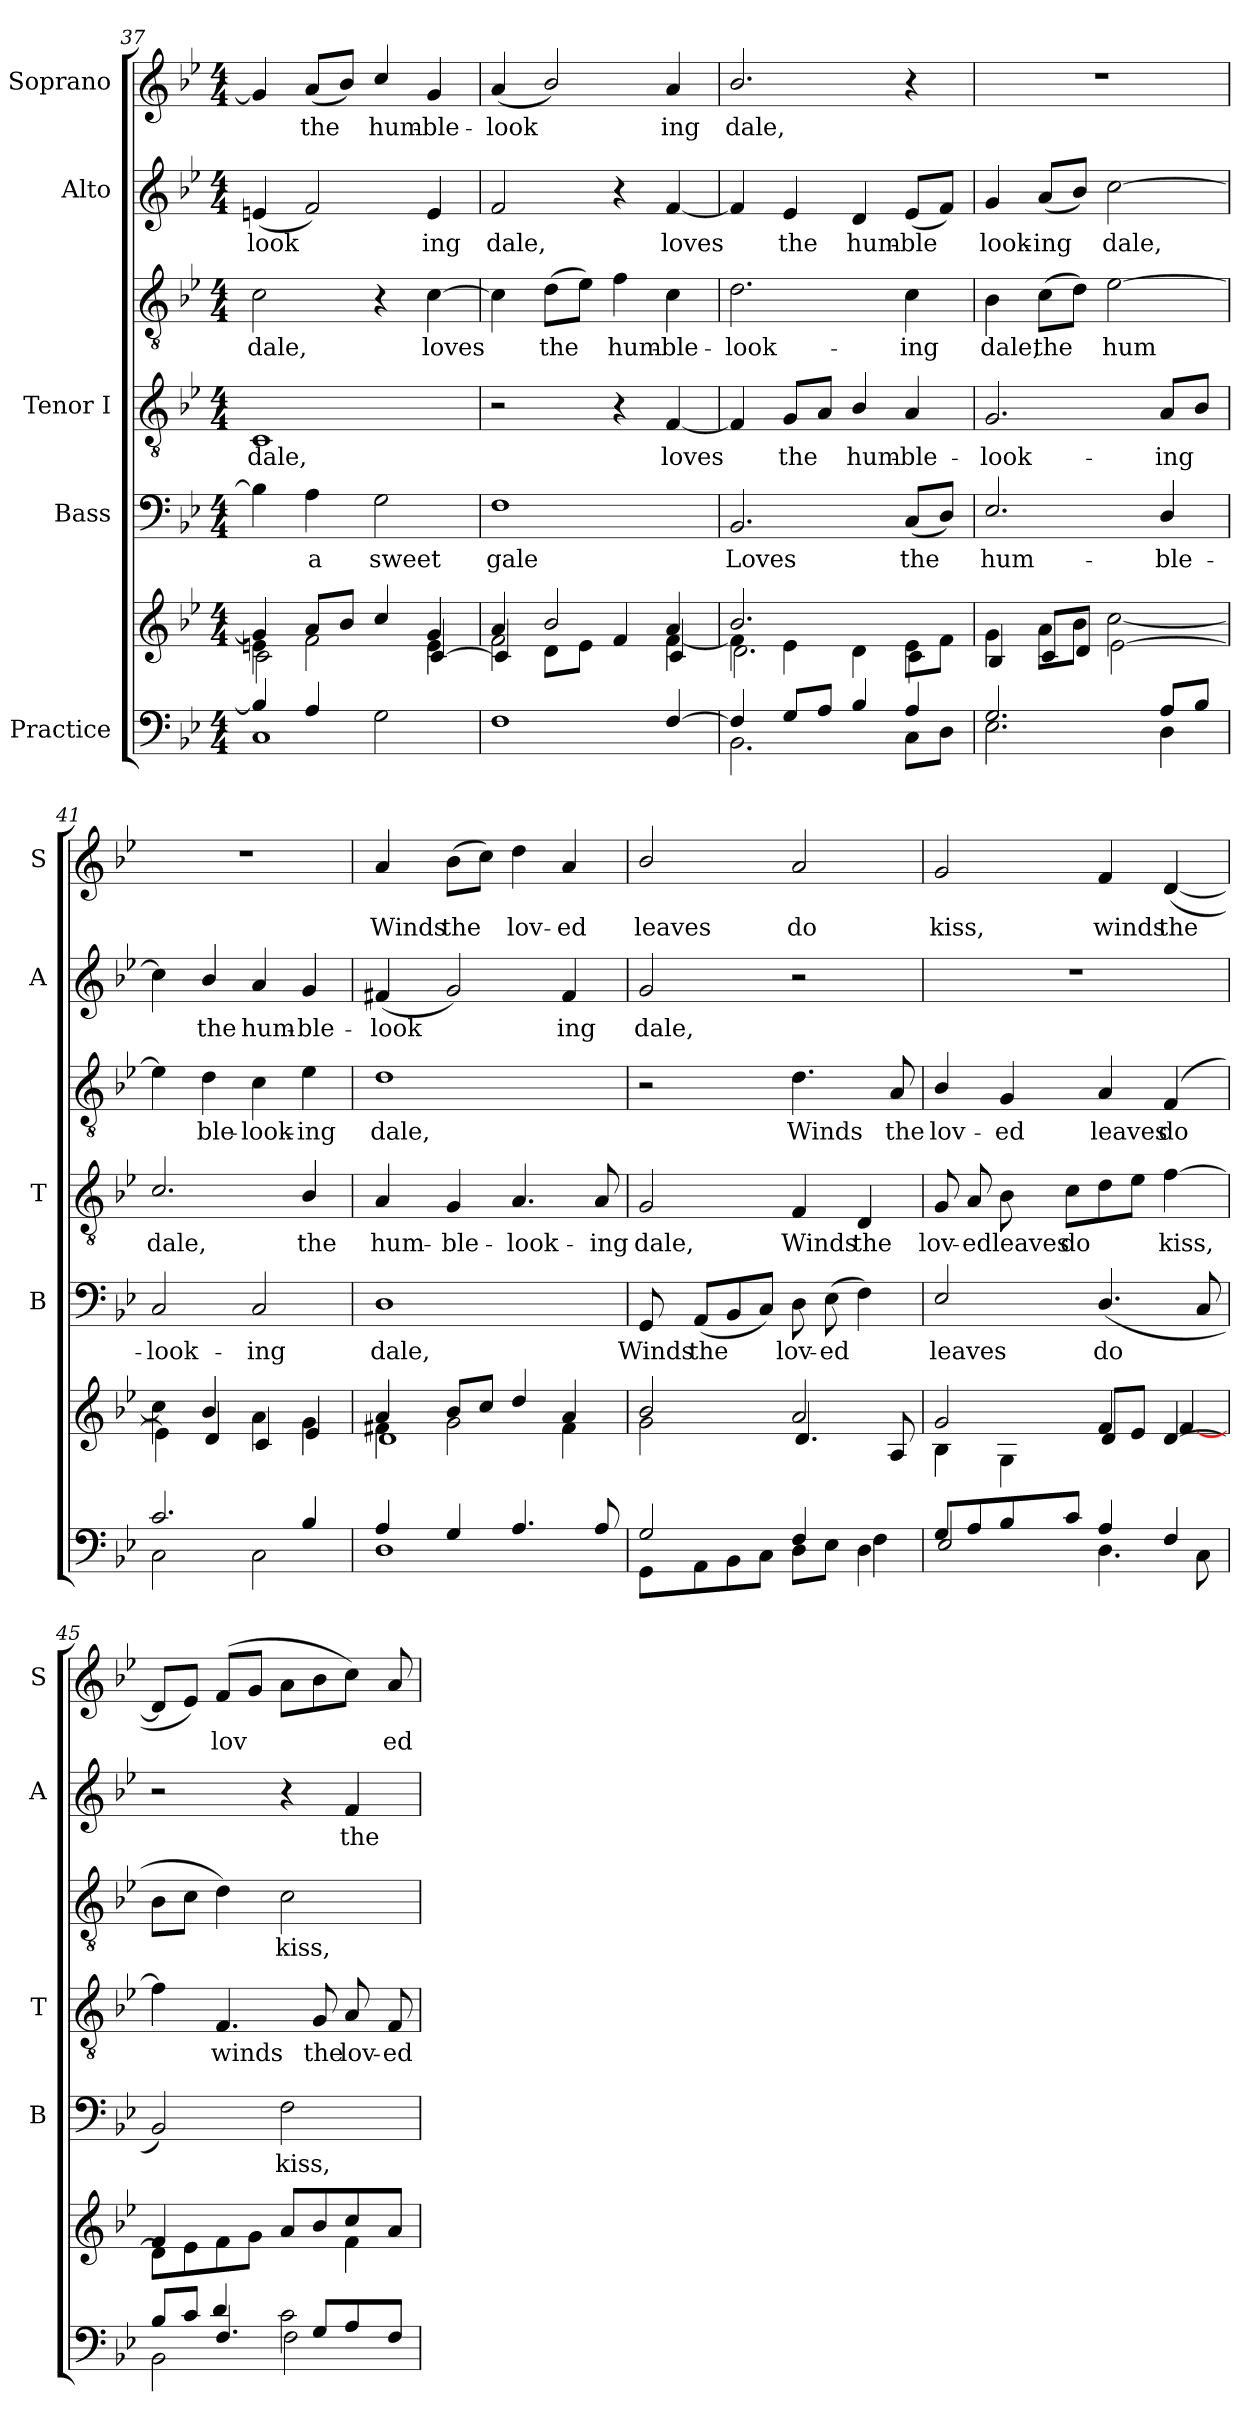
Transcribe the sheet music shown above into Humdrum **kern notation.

**kern	**kern	**kern	**text	**kern	**text	**kern	**text	**kern	**text	**kern	**text
*part5	*part5	*part4	*part4	*part3	*part3	*part3	*part3	*part2	*part2	*part1	*part1
*staff7	*staff6	*staff5	*staff5	*staff4	*staff4	*staff3	*staff3	*staff2	*staff2	*staff1	*staff1
*I"Practice	*	*I"Bass	*	*I"Tenor I	*	*	*	*I"Alto	*	*I"Soprano	*
*	*	*I'B	*	*I'T	*	*	*	*I'A	*	*I'S	*
*clefF4	*clefG2	*clefF4	*	*clefGv2	*	*clefGv2	*	*clefG2	*	*clefG2	*
*k[b-e-]	*k[b-e-]	*k[b-e-]	*	*k[b-e-]	*	*k[b-e-]	*	*k[b-e-]	*	*k[b-e-]	*
*B-:	*B-:	*B-:	*	*B-:	*	*B-:	*	*B-:	*	*B-:	*
*M4/4	*M4/4	*M4/4	*	*M4/4	*	*M4/4	*	*M4/4	*	*M4/4	*
=37	=37	=37	=37	=37	=37	=37	=37	=37	=37	=37	=37
*^	*^	*	*	*	*	*	*	*	*	*	*
*	*	*	*^	*	*	*	*	*	*	*	*	*	*
!	!	!	!	!	!	!	!	!LO:LY:b	!	!LO:LY:b	!	!LO:LY:b	!	!
1C	4B-/]	4g/]	4en\	2c\	4B-\]	.	1C	dale,	2c\	dale,	(<4en/	-look­	4g/]	.
!	!	!	!	!	!	!LO:LY:b	!	!	!	!	!	!	!	!LO:LY:b
.	4A/	8a/L	2f\	.	4A\	a	.	.	.	.	2f/)	.	(<8a/L	the
.	.	8b-/J	.	.	.	.	.	.	.	.	.	.	8b-/J)	.
!	!	!	!	!	!	!LO:LY:b	!	!	!	!	!	!	!	!LO:LY:b
.	2G\	4cc/	.	4ryy	2G\	sweet	.	.	4r	.	.	.	4cc/	hum-
!	!	!	!	!	!	!	!	!	!	!LO:LY:b	!	!LO:LY:b	!	!LO:LY:b
.	.	4g/	4e\	[4c/	.	.	.	.	[4c\	loves	4e/	ing	4g/	-ble-
!!LO:LB:g=z
=38	=38	=38	=38	=38	=38	=38	=38	=38	=38	=38	=38	=38	=38	=38
!	!	!	!	!	!	!LO:LY:b	!	!	!	!	!	!LO:LY:b	!	!LO:LY:b
2ryy	1F	4a/	2f\	4c/]	1F	gale	2r	.	4c\]	.	2f/	dale,	(<4a/	-look­
!	!	!	!	!	!	!	!	!	!	!LO:LY:b	!	!	!	!
.	.	2b-/	.	8d\L	.	.	.	.	(>8d\L	the	.	.	2b-/)	.
.	.	.	.	8e-\J	.	.	.	.	8e-\J)	.	.	.	.	.
!	!	!	!	!	!	!	!	!	!	!LO:LY:b	!	!	!	!
4ryy	.	.	4ryy	4f/	.	.	4r	.	4f\	hum-	4r	.	.	.
!	!	!	!	!	!	!	!	!LO:LY:b	!	!LO:LY:b	!	!LO:LY:b	!	!LO:LY:b
[>4F/	.	4a/	[<4f\	4c/	.	.	[4F/	-loves	4c\	-ble-	[4f/	loves	4a/	ing
=39	=39	=39	=39	=39	=39	=39	=39	=39	=39	=39	=39	=39	=39	=39
!	!	!	!	!	!	!LO:LY:b	!	!	!	!LO:LY:b	!	!	!	!LO:LY:b
4F/]	2.BB-\	2.b-/	4f\]	2.d\	2.BB-/	Loves	4F/]	.	2.d\	look-	4f/]	.	2.b-/	dale,
!	!	!	!	!	!	!	!	!LO:LY:b	!	!	!	!LO:LY:b	!	!
8G/L	.	.	4e-\	.	.	.	8G/L	the	.	.	4e-/	the	.	.
8A/J	.	.	.	.	.	.	8A/J	.	.	.	.	.	.	.
!	!	!	!	!	!	!	!	!LO:LY:b	!	!	!	!LO:LY:b	!	!
4B-/	.	.	4d\	.	.	.	4B-/	hum-	.	.	4d/	hum-	.	.
!	!	!	!	!	!	!LO:LY:b	!	!LO:LY:b	!	!LO:LY:b	!	!LO:LY:b	!	!
4A/	8C\L	4ryy	8e-\L	4c\	(<8C/L	the	4A/	-ble-	4c\	-ing	(<8e-/L	-ble­	4r	.
.	8D\J	.	8f\J	.	8D/J)	.	.	.	.	.	8f/J)	.	.	.
=40	=40	=40	=40	=40	=40	=40	=40	=40	=40	=40	=40	=40	=40	=40
!	!	!	!	!	!	!LO:LY:b	!	!LO:LY:b	!	!LO:LY:b	!	!LO:LY:b	!	!
2.G/	2.E-\	1ryy	4g\	4B-/	2.E-/	hum-	2.G/	look-	4B-\	-dale,	4g/	look-	1r	.
!	!	!	!	!	!	!	!	!	!	!LO:LY:b	!	!LO:LY:b	!	!
.	.	.	8a\L	8c/L	.	.	.	.	(>8c\L	the	(<8a/L	-ing	.	.
.	.	.	8b-\J	8d/J	.	.	.	.	8d\J)	.	8b-/J)	.	.	.
!	!	!	!	!	!	!	!	!	!	!LO:LY:b	!	!LO:LY:b	!	!
.	.	.	[<2cc\	[2e-\	.	.	.	.	[2e-\	hum­	[2cc\	dale,	.	.
!	!	!	!	!	!	!LO:LY:b	!	!LO:LY:b	!	!	!	!	!	!
8A/L	4D\	.	.	.	4D/	-ble-	8A/L	-ing	.	.	.	.	.	.
8B-/J	.	.	.	.	.	.	8B-/J	.	.	.	.	.	.	.
=41	=41	=41	=41	=41	=41	=41	=41	=41	=41	=41	=41	=41	=41	=41
!	!	!	!	!	!	!LO:LY:b	!	!LO:LY:b	!	!	!	!	!	!
2.c/	2C\	1ryy	4cc\]	4e-\]	2C/	-look-	2.c/	dale,	4e-\]	.	4cc\]	.	1r	.
!	!	!	!	!	!	!	!	!	!	!LO:LY:b	!	!LO:LY:b	!	!
.	.	.	4b-/	4d/	.	.	.	.	4d\	ble-	4b-/	the	.	.
!	!	!	!	!	!	!LO:LY:b	!	!	!	!LO:LY:b	!	!LO:LY:b	!	!
.	2C\	.	4a\	4c/	2C/	-ing	.	.	4c\	-look-	4a/	hum-	.	.
!	!	!	!	!	!	!	!	!LO:LY:b	!	!LO:LY:b	!	!LO:LY:b	!	!
4B-/	.	.	4g\	4e-/	.	.	4B-/	the	4e-\	-ing	4g/	-ble-	.	.
=42	=42	=42	=42	=42	=42	=42	=42	=42	=42	=42	=42	=42	=42	=42
!	!	!	!	!	!	!LO:LY:b	!	!LO:LY:b	!	!LO:LY:b	!	!LO:LY:b	!	!LO:LY:b
4A/	1D	4a/	4f#X\	1d	1D	dale,	4A/	hum-	1d	dale,	(<4f#X/	-look­	4a/	Winds
!	!	!	!	!	!	!	!	!LO:LY:b	!	!	!	!	!	!LO:LY:b
4G/	.	8b-/L	2g\	.	.	.	4G/	-ble-	.	.	2g/)	.	(>8b-\L	the
.	.	8cc/J	.	.	.	.	.	.	.	.	.	.	8cc\J)	.
!	!	!	!	!	!	!	!	!LO:LY:b	!	!	!	!	!	!LO:LY:b
4.A/	.	4dd/	.	.	.	.	4.A/	-look-	.	.	.	.	4dd\	lov-
!	!	!	!	!	!	!	!	!	!	!	!	!LO:LY:b	!	!LO:LY:b
.	.	4a/	4f#\	.	.	.	.	.	.	.	4f#/	ing	4a/	-ed
!	!	!	!	!	!	!	!	!LO:LY:b	!	!	!	!	!	!
8A/	.	.	.	.	.	.	8A/	-ing	.	.	.	.	.	.
!!LO:PB:g=z
=43	=43	=43	=43	=43	=43	=43	=43	=43	=43	=43	=43	=43	=43	=43
*	*^	*	*	*	*	*	*	*	*	*	*	*	*	*
!	!	!	!	!	!	!	!LO:LY:b	!	!LO:LY:b	!	!	!	!LO:LY:b	!	!LO:LY:b
2ryy	2G/	8GG\L	2b-/	2g\	2ryy	8GG/	Winds	2G/	dale,	2r	.	2g/	dale,	2b-/	leaves
!	!	!	!	!	!	!	!LO:LY:b	!	!	!	!	!	!	!	!
.	.	8AA\	.	.	.	(<8AA/L	the	.	.	.	.	.	.	.	.
.	.	8BB-\	.	.	.	8BB-/	.	.	.	.	.	.	.	.	.
.	.	8C\J	.	.	.	8C/J)	.	.	.	.	.	.	.	.	.
!	!	!	!	!	!	!	!LO:LY:b	!	!LO:LY:b	!	!LO:LY:b	!	!	!	!LO:LY:b
2ryy	4F/	8D\L	2a/	2ryy	4.d/	8D\	lov-	4F/	Winds	4.d\	Winds	2r	.	2a/	do
!	!	!	!	!	!	!	!LO:LY:b	!	!	!	!	!	!	!	!
.	.	8E-\J	.	.	.	(>8E-\	-ed	.	.	.	.	.	.	.	.
!	!	!	!	!	!	!	!	!	!LO:LY:b	!	!	!	!	!	!
.	4D\	4F\	.	.	.	4F\)	.	4D/	the	.	.	.	.	.	.
!	!	!	!	!	!	!	!	!	!	!	!LO:LY:b	!	!	!	!
.	.	.	.	.	8A/	.	.	.	.	8A/	the	.	.	.	.
=44	=44	=44	=44	=44	=44	=44	=44	=44	=44	=44	=44	=44	=44	=44	=44
*	*	*	*	*	*^	*	*	*	*	*	*	*	*	*	*
!	!	!	!	!	!	!	!	!LO:LY:b	!	!LO:LY:b	!	!LO:LY:b	!	!	!	!LO:LY:b
2ryy	8G/L	2E-/	2g/	1ryy	4B-\	2ryy	2E-/	leaves	8G/	lov-	4B-/	lov-	1r	.	2g/	kiss,
!	!	!	!	!	!	!	!	!	!	!LO:LY:b	!	!	!	!	!	!
.	8A/	.	.	.	.	.	.	.	8A/	-ed	.	.	.	.	.	.
!	!	!	!	!	!	!	!	!	!	!LO:LY:b	!	!LO:LY:b	!	!	!	!
.	8B-/	.	.	.	4G\	.	.	.	8B-\	leaves	4G/	-ed	.	.	.	.
!	!	!	!	!	!	!	!	!	!	!LO:LY:b	!	!	!	!	!	!
.	8c/J	.	.	.	.	.	.	.	8c\L	do	.	.	.	.	.	.
!	!	!	!	!	!	!	!	!LO:LY:b	!	!	!	!LO:LY:b	!	!	!	!LO:LY:b
4A/	2ryy	4.D\	4f/	.	2ryy	8d/L	(<4.D/	do	8d\	.	4A/	leaves	.	.	4f/	winds
.	.	.	.	.	.	8e-/J	.	.	8e-\J	.	.	.	.	.	.	.
!	!	!	!	!	!	!	!	!	!	!LO:LY:b	!	!LO:LY:b	!	!	!	!LO:LY:b
4F/	.	.	[>4d/	.	.	[>4f/	.	.	[4f\	kiss,	(>4F/	do	.	.	(<[4d/	the
.	.	8C\	.	.	.	.	8C/	.	.	.	.	.	.	.	.	.
*	*	*	*	*	*v	*v	*	*	*	*	*	*	*	*	*	*
=45	=45	=45	=45	=45	=45	=45	=45	=45	=45	=45	=45	=45	=45	=45	=45
4ryy	8B-/L	2BB-\	8d\L]	2ryy	4f/	2BB-/)	.	4f\]	.	8B-\L	.	2r	.	8d/L]	.
.	8c/J	.	8e-\	.	.	.	.	.	.	8c\J	.	.	.	8e-/J)	.
!	!	!	!	!	!	!	!	!	!LO:LY:b	!	!	!	!	!	!LO:LY:b
4.F/	4d/	.	8f\	.	2.ryy	.	.	4.F/	winds	4d\)	.	.	.	(<8f/L	lov­
.	.	.	8g\J	.	.	.	.	.	.	.	.	.	.	8g/J	.
!	!	!	!	!	!	!	!LO:LY:b	!	!	!	!LO:LY:b	!	!	!	!
.	2c\	2F\	8a/L	4ryy	.	2F\	kiss,	.	.	2c\	kiss,	4r	.	8a\L	.
!	!	!	!	!	!	!	!	!	!LO:LY:b	!	!	!	!	!	!
8G/L	.	.	8b-/	.	.	.	.	8G/	the	.	.	.	.	8b-\	.
!	!	!	!	!	!	!	!	!	!LO:LY:b	!	!	!	!LO:LY:b	!	!
8A/	.	.	8cc/	4f\	.	.	.	8A/	lov-	.	.	4f/	the	8cc\J)	.
!	!	!	!	!	!	!	!	!	!LO:LY:b	!	!	!	!	!	!LO:LY:b
8F/J	.	.	8a/J	.	.	.	.	8F/	-ed	.	.	.	.	8a/	ed
*v	*v	*v	*	*	*	*	*	*	*	*	*	*	*	*	*
*	*v	*v	*v	*	*	*	*	*	*	*	*	*	*
=	=	=	=	=	=	=	=	=	=	=	=
*-	*-	*-	*-	*-	*-	*-	*-	*-	*-	*-	*-
